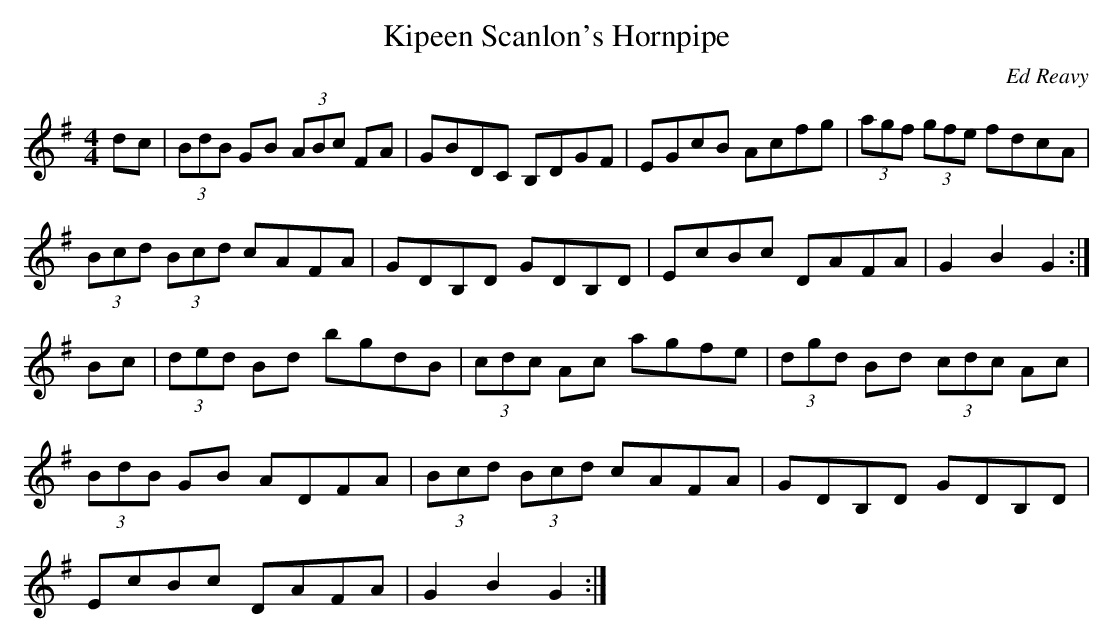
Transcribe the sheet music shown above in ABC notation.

X:1
T:Kipeen Scanlon's Hornpipe
C:Ed Reavy
M:4/4
L:1/8
K:G
dc|(3BdB GB (3ABc FA|GBDC B,DGF|EGcB Acfg|(3agf (3gfe fdcA|
(3Bcd (3Bcd cAFA|GDB,D GDB,D|EcBc DAFA|G2 B2 G2:|
Bc|(3ded Bd bgdB|(3cdc Ac agfe|(3dgd Bd (3cdc Ac|
(3BdB GB ADFA|(3Bcd (3Bcd cAFA|GDB,D GDB,D|
EcBc DAFA|G2 B2 G2:|
